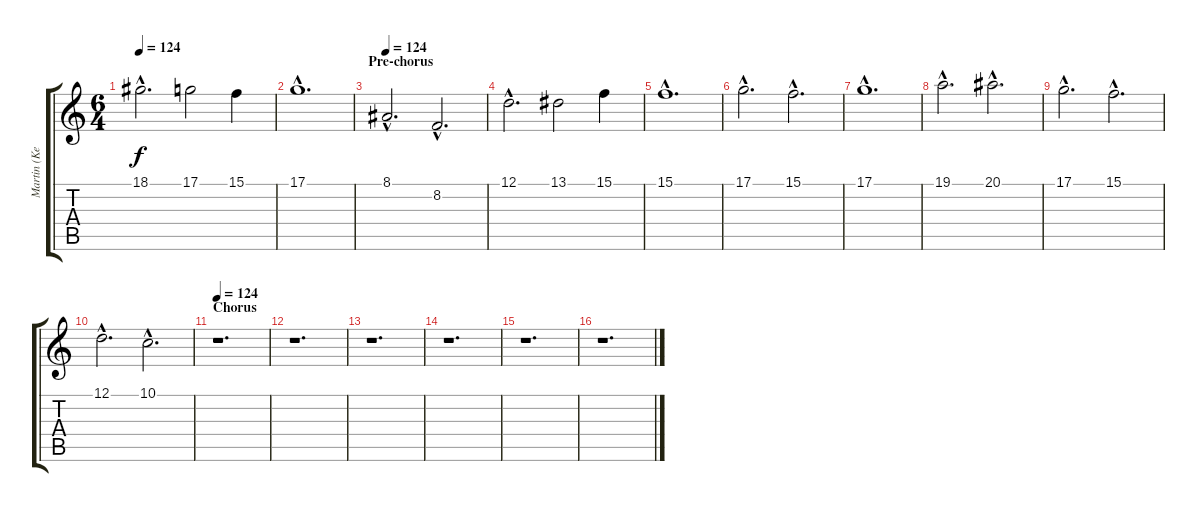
\track ("Martin (KeybChoir)" "Martin (Ke") {instrument pad4choir}
\staff {score tabs}
\tuning (D4 A3 F3 C3 G2 D2) {hide}
\ts (6 4)
\tempo 124
\clef g2
\ks c
18.1{hac}.2{d dy f} 17.1.2 15.1.4 |
17.1{hac}.1{d} |
\section ("" "Pre-chorus")
\tempo 124
8.1{hac}.2{d volume 15 balance 7 instrument pad4choir} 8.2{hac}.2{d} |
12.1{hac}.2{d} 13.1.2 15.1.4 |
15.1{hac}.1{d} |
17.1{hac}.2{d} 15.1{hac}.2{d} |
17.1{hac}.1{d} |
19.1{hac}.2{d} 20.1{hac}.2{d} |
17.1{hac}.2{d} 15.1{hac}.2{d} |
12.1{hac}.2{d} 10.1{hac}.2{d} |
\section ("" "Chorus")
\tempo 124
r.1{d} |
r.1{d} |
r.1{d} |
r.1{d} |
r.1{d} |
r.1{d}
